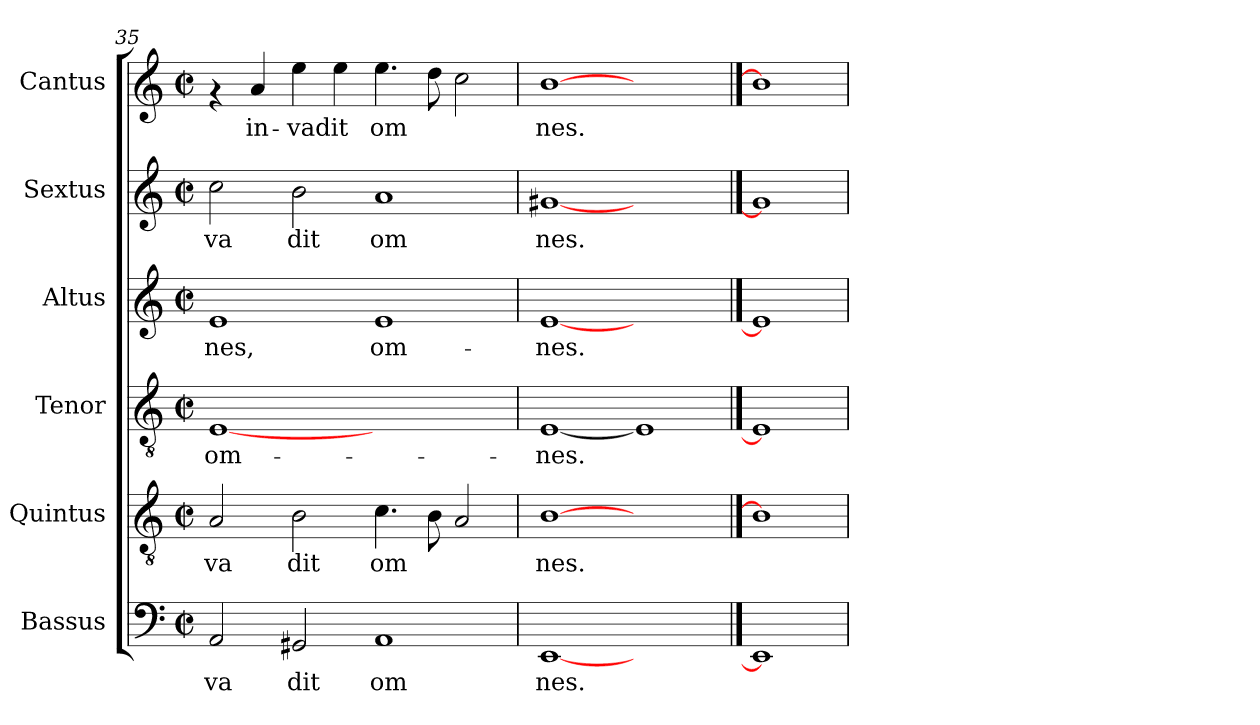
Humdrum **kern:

**kern	**text	**kern	**text	**kern	**text	**kern	**text	**kern	**text	**kern	**text
*part6	*part6	*part5	*part5	*part4	*part4	*part3	*part3	*part2	*part2	*part1	*part1
*staff6	*staff6	*staff5	*staff5	*staff4	*staff4	*staff3	*staff3	*staff2	*staff2	*staff1	*staff1
*I"Bassus	*	*I"Quintus	*	*I"Tenor	*	*I"Altus	*	*I"Sextus	*	*I"Cantus	*
*clefF4	*	*clefGv2	*	*clefGv2	*	*clefG2	*	*clefG2	*	*clefG2	*
*k[]	*	*k[]	*	*k[]	*	*k[]	*	*k[]	*	*k[]	*
*C:	*	*C:	*	*C:	*	*C:	*	*C:	*	*C:	*
*M2/2	*	*M2/2	*	*M2/2	*	*M2/2	*	*M2/2	*	*M2/2	*
*met(c|)	*	*met(c|)	*	*met(c|)	*	*met(c|)	*	*met(c|)	*	*met(c|)	*
=35	=35	=35	=35	=35	=35	=35	=35	=35	=35	=35	=35
!	!LO:LY:b	!	!LO:LY:b	!	!LO:LY:b:cj	!	!LO:LY:b	!	!LO:LY:b	!	!
2AA/	va	2A/	va	[1E	om-	1e	-nes,	2cc\	va	4rf	.
!	!	!	!	!	!	!	!	!	!	!	!LO:LY:b
.	.	.	.	.	.	.	.	.	.	4a/	in-
!	!LO:LY:b	!	!LO:LY:b	!	!	!	!	!	!LO:LY:b	!	!LO:LY:b
2GG#X/	dit	2B\	dit	.	.	.	.	2b\	dit	4ee\	-vadit
!	!	!	!	!	!	!	!	!	!	!	!LO:LY:b
.	.	.	.	.	.	.	.	.	.	4ee\	.
!	!LO:LY:b	!	!LO:LY:b	!	!	!	!LO:LY:b	!	!LO:LY:b	!	!LO:LY:b
1AA	om	4.c\	om	1ryy	.	1e	om-	1a	om	4.ee\	om-
!	!	!	!LO:LY:b	!	!	!	!	!	!	!	!LO:LY:b
.	.	8B\	.	.	.	.	.	.	.	8dd\	--
!	!	!	!LO:LY:b	!	!	!	!	!	!	!	!LO:LY:b
.	.	2A/	.	.	.	.	.	.	.	2cc\	--
=36	=36	=36	=36	=36	=36	=36	=36	=36	=36	=36	=36
!	!LO:LY:b	!	!LO:LY:b	!	!LO:LY:b:cj	!	!LO:LY:b	!	!LO:LY:b	!	!LO:LY:b
[1EE	nes.	[1B	nes.	[1E	-nes.	[1e	-nes.	[1g#X	nes.	[1b	-nes.
1ryy	.	1ryy	.	1E]	.	1ryy	.	1ryy	.	1ryy	.
==37	==37	==37	==37	==37	==37	==37	==37	==37	==37	==37	==37
1EE]	.	1B]	.	1E]	.	1e]	.	1g#]	.	1b]	.
=	=	=	=	=	=	=	=	=	=	=	=
*-	*-	*-	*-	*-	*-	*-	*-	*-	*-	*-	*-
